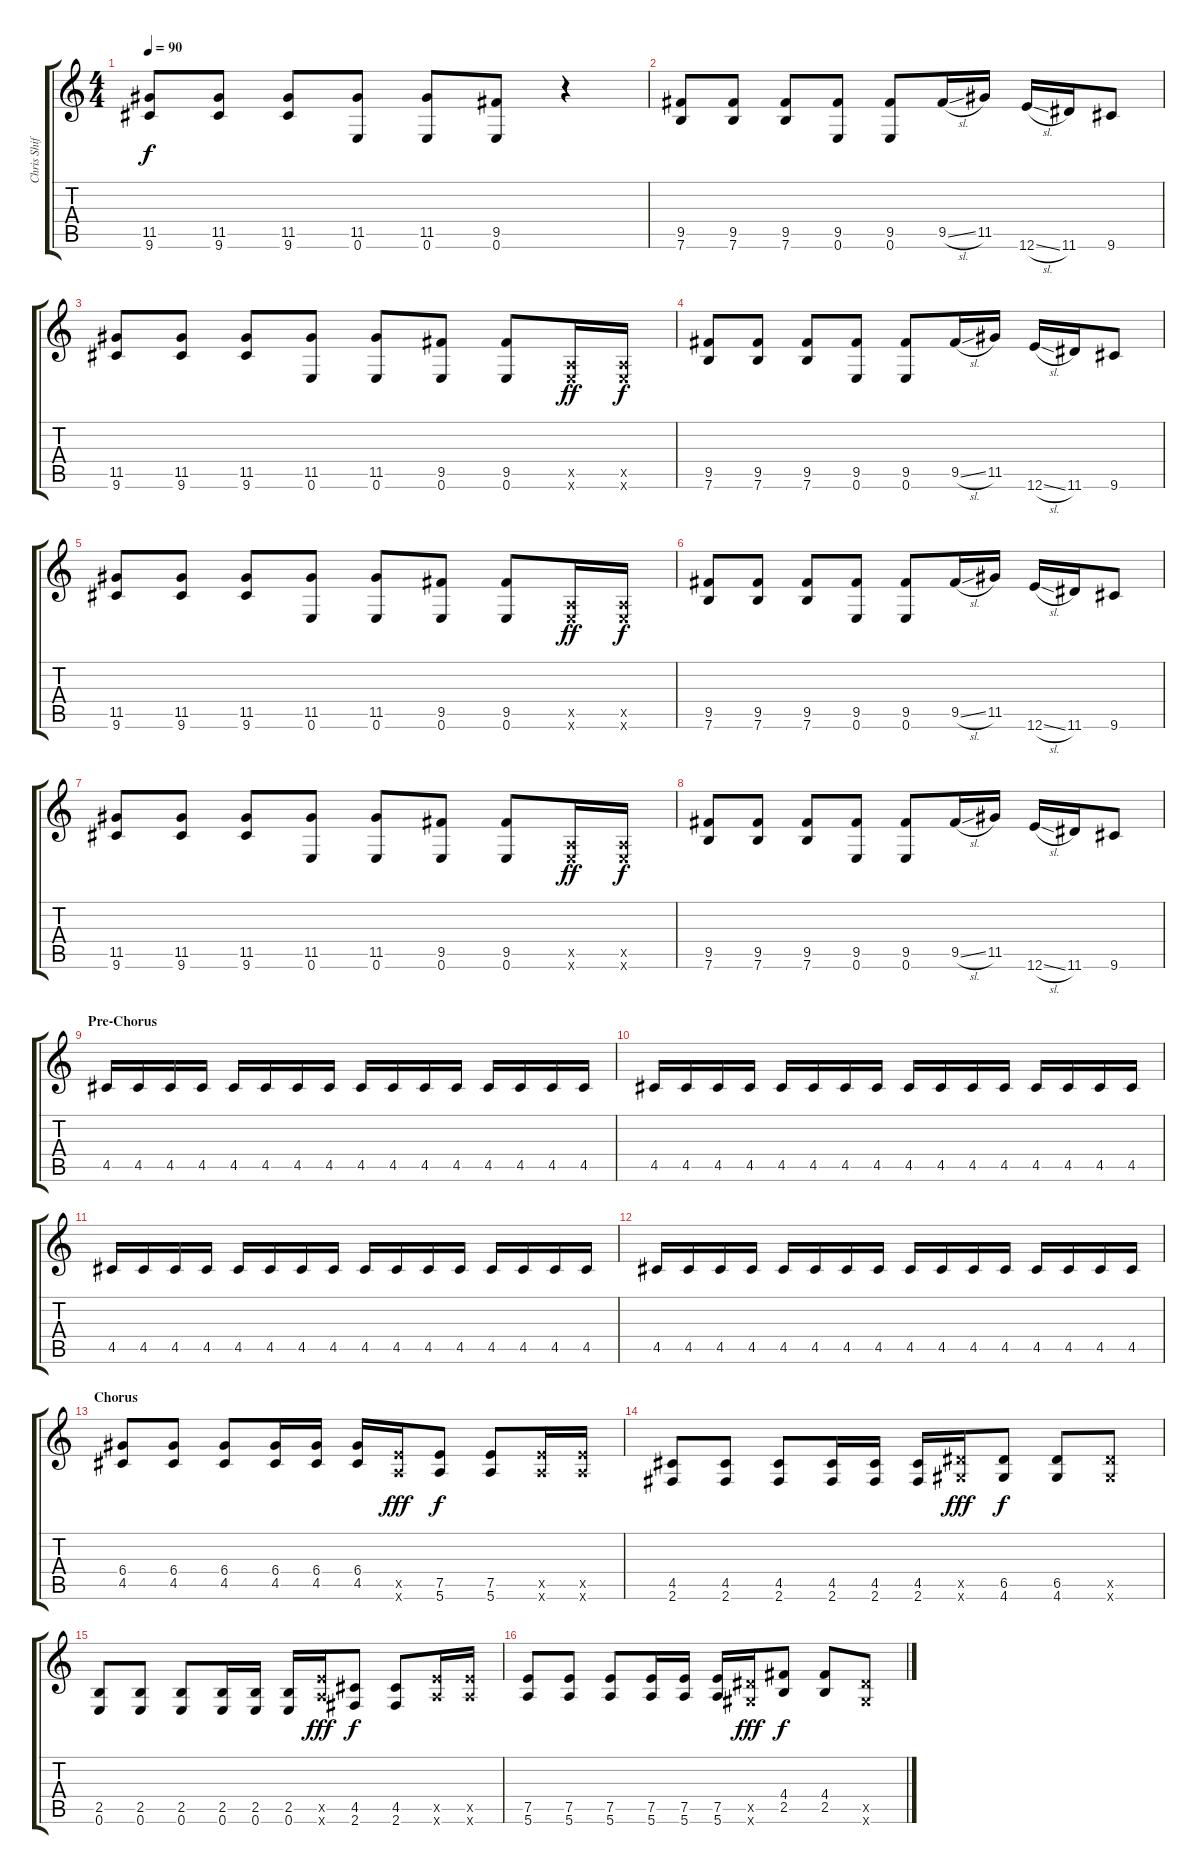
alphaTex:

\track ("Chris Shifflet" "Chris Shif") {instrument distortionguitar}
\staff {score tabs}
\tuning (E4 B3 G3 D3 A2 E2) {hide}
\ts (4 4)
\tempo 90
\clef g2
\ks c
(11.5 9.6).8{dy f} (11.5 9.6).8 (11.5 9.6).8 (11.5 0.6).8 (11.5 0.6).8 (9.5 0.6).8 r.4 |
(9.5 7.6).8 (9.5 7.6).8 (9.5 7.6).8 (9.5 0.6).8 (9.5 0.6).8 9.5{sl}.16 11.5.16 12.6{sl}.16 11.6.16 9.6.8 |
(11.5 9.6).8 (11.5 9.6).8 (11.5 9.6).8 (11.5 0.6).8 (11.5 0.6).8 (9.5 0.6).8 (9.5 0.6).8 (0.5{x} 0.6{x}).16{dy ff} (0.5{x} 0.6{x}).16{dy f} |
(9.5 7.6).8 (9.5 7.6).8 (9.5 7.6).8 (9.5 0.6).8 (9.5 0.6).8 9.5{sl}.16 11.5.16 12.6{sl}.16 11.6.16 9.6.8 |
(11.5 9.6).8 (11.5 9.6).8 (11.5 9.6).8 (11.5 0.6).8 (11.5 0.6).8 (9.5 0.6).8 (9.5 0.6).8 (0.5{x} 0.6{x}).16{dy ff} (0.5{x} 0.6{x}).16{dy f} |
(9.5 7.6).8 (9.5 7.6).8 (9.5 7.6).8 (9.5 0.6).8 (9.5 0.6).8 9.5{sl}.16 11.5.16 12.6{sl}.16 11.6.16 9.6.8 |
(11.5 9.6).8 (11.5 9.6).8 (11.5 9.6).8 (11.5 0.6).8 (11.5 0.6).8 (9.5 0.6).8 (9.5 0.6).8 (0.5{x} 0.6{x}).16{dy ff} (0.5{x} 0.6{x}).16{dy f} |
(9.5 7.6).8 (9.5 7.6).8 (9.5 7.6).8 (9.5 0.6).8 (9.5 0.6).8 9.5{sl}.16 11.5.16 12.6{sl}.16 11.6.16 9.6.8 |
\section ("" "Pre-Chorus")
4.5.16 4.5.16 4.5.16 4.5.16 4.5.16 4.5.16 4.5.16 4.5.16 4.5.16 4.5.16 4.5.16 4.5.16 4.5.16 4.5.16 4.5.16 4.5.16 |
4.5.16 4.5.16 4.5.16 4.5.16 4.5.16 4.5.16 4.5.16 4.5.16 4.5.16 4.5.16 4.5.16 4.5.16 4.5.16 4.5.16 4.5.16 4.5.16 |
4.5.16 4.5.16 4.5.16 4.5.16 4.5.16 4.5.16 4.5.16 4.5.16 4.5.16 4.5.16 4.5.16 4.5.16 4.5.16 4.5.16 4.5.16 4.5.16 |
4.5.16 4.5.16 4.5.16 4.5.16 4.5.16 4.5.16 4.5.16 4.5.16 4.5.16 4.5.16 4.5.16 4.5.16 4.5.16 4.5.16 4.5.16 4.5.16 |
\section ("" "Chorus")
(6.4 4.5).8 (6.4 4.5).8 (6.4 4.5).8 (6.4 4.5).16 (6.4 4.5).16 (6.4 4.5).16 (7.5{x} 5.6{x}).16{dy fff} (7.5 5.6).8{dy f} (7.5 5.6).8 (7.5{x} 5.6{x}).16 (7.5{x} 5.6{x}).16 |
(4.5 2.6).8 (4.5 2.6).8 (4.5 2.6).8 (4.5 2.6).16 (4.5 2.6).16 (4.5 2.6).16 (6.5{x} 4.6{x}).16{dy fff} (6.5 4.6).8{dy f} (6.5 4.6).8 (6.5{x} 4.6{x}).8 |
(2.5 0.6).8 (2.5 0.6).8 (2.5 0.6).8 (2.5 0.6).16 (2.5 0.6).16 (2.5 0.6).16 (7.5{x} 5.6{x}).16{dy fff} (4.5 2.6).8{dy f} (4.5 2.6).8 (7.5{x} 5.6{x}).16 (7.5{x} 5.6{x}).16 |
(7.5 5.6).8 (7.5 5.6).8 (7.5 5.6).8 (7.5 5.6).16 (7.5 5.6).16 (7.5 5.6).16 (6.5{x} 4.6{x}).16{dy fff} (4.4 2.5).8{dy f} (4.4 2.5).8 (6.5{x} 4.6{x}).8
